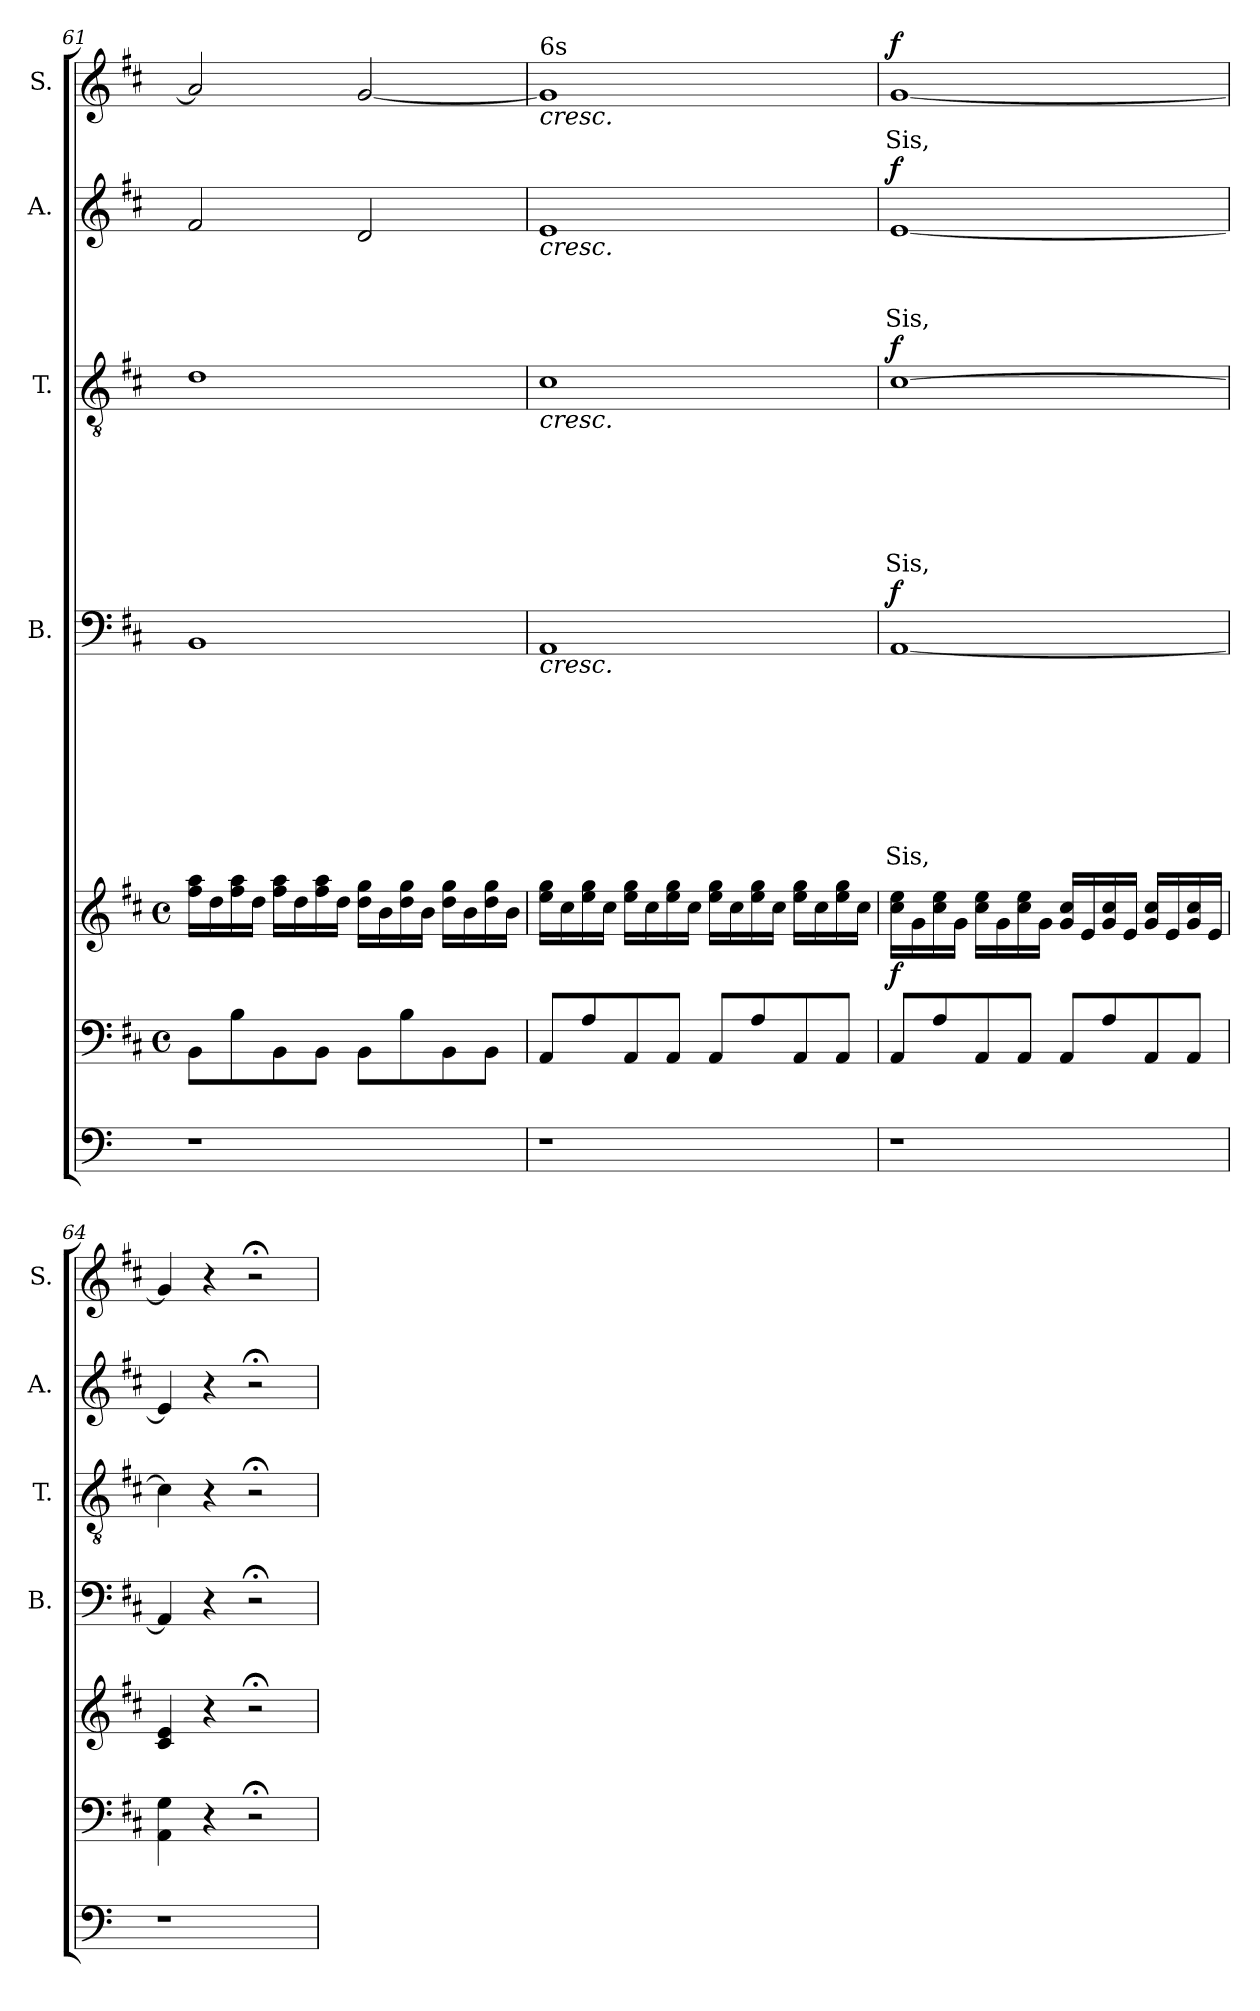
**kern	**kern	**kern	**dynam	**kern	**text	**text	**text	**text	**text	**text	**text	**text	**dynam	**kern	**text	**text	**text	**text	**text	**text	**dynam	**kern	**text	**text	**text	**dynam	**kern	**text	**dynam
*part7	*part6	*part5	*part5	*part4	*part4	*part4	*part4	*part4	*part4	*part4	*part4	*part4	*part4	*part3	*part3	*part3	*part3	*part3	*part3	*part3	*part3	*part2	*part2	*part2	*part2	*part2	*part1	*part1	*part1
*staff7	*staff6	*staff5	*staff5	*staff4	*staff4	*staff4	*staff4	*staff4	*staff4	*staff4	*staff4	*staff4	*staff4	*staff3	*staff3	*staff3	*staff3	*staff3	*staff3	*staff3	*staff3	*staff2	*staff2	*staff2	*staff2	*staff2	*staff1	*staff1	*staff1
*	*	*	*	*I"B.	*	*	*	*	*	*	*	*	*	*I"T.	*	*	*	*	*	*	*	*I"A.	*	*	*	*	*I"S.	*	*
*	*	*	*	*I'B.	*	*	*	*	*	*	*	*	*	*I'T.	*	*	*	*	*	*	*	*I'A.	*	*	*	*	*I'S.	*	*
*clefF4	*clefF4	*clefG2	*	*clefF4	*	*	*	*	*	*	*	*	*	*clefGv2	*	*	*	*	*	*	*	*clefG2	*	*	*	*	*clefG2	*	*
*	*ITrd1c2	*ITrd1c2	*	*ITrd1c2	*	*	*	*	*	*	*	*	*	*ITrd1c2	*	*	*	*	*	*	*	*ITrd1c2	*	*	*	*	*ITrd1c2	*	*
*k[]	*k[]	*k[]	*	*k[]	*	*	*	*	*	*	*	*	*	*k[]	*	*	*	*	*	*	*	*k[]	*	*	*	*	*k[]	*	*
*C:	*C:	*C:	*	*C:	*	*	*	*	*	*	*	*	*	*C:	*	*	*	*	*	*	*	*C:	*	*	*	*	*C:	*	*
*	*M4/4	*M4/4	*	*	*	*	*	*	*	*	*	*	*	*	*	*	*	*	*	*	*	*	*	*	*	*	*	*	*
*	*met(c)	*met(c)	*	*	*	*	*	*	*	*	*	*	*	*	*	*	*	*	*	*	*	*	*	*	*	*	*	*	*
=61	=61	=61	=61	=61	=61	=61	=61	=61	=61	=61	=61	=61	=61	=61	=61	=61	=61	=61	=61	=61	=61	=61	=61	=61	=61	=61	=61	=61	=61
1r	8AA\L	16ee\ 16gg\LL	.	1AA	.	.	.	.	.	.	.	.	.	1c	.	.	.	.	.	.	.	2e/	.	.	.	.	2g/]	.	.
.	.	16cc\	.	.	.	.	.	.	.	.	.	.	.	.	.	.	.	.	.	.	.	.	.	.	.	.	.	.	.
.	8A\	16ee\ 16gg\	.	.	.	.	.	.	.	.	.	.	.	.	.	.	.	.	.	.	.	.	.	.	.	.	.	.	.
.	.	16cc\JJ	.	.	.	.	.	.	.	.	.	.	.	.	.	.	.	.	.	.	.	.	.	.	.	.	.	.	.
.	8AA\	16ee\ 16gg\LL	.	.	.	.	.	.	.	.	.	.	.	.	.	.	.	.	.	.	.	.	.	.	.	.	.	.	.
.	.	16cc\	.	.	.	.	.	.	.	.	.	.	.	.	.	.	.	.	.	.	.	.	.	.	.	.	.	.	.
.	8AA\J	16ee\ 16gg\	.	.	.	.	.	.	.	.	.	.	.	.	.	.	.	.	.	.	.	.	.	.	.	.	.	.	.
.	.	16cc\JJ	.	.	.	.	.	.	.	.	.	.	.	.	.	.	.	.	.	.	.	.	.	.	.	.	.	.	.
.	8AA\L	16cc\ 16ff\LL	.	.	.	.	.	.	.	.	.	.	.	.	.	.	.	.	.	.	.	2c/	.	.	.	.	[<2f/	.	.
.	.	16a\	.	.	.	.	.	.	.	.	.	.	.	.	.	.	.	.	.	.	.	.	.	.	.	.	.	.	.
.	8A\	16cc\ 16ff\	.	.	.	.	.	.	.	.	.	.	.	.	.	.	.	.	.	.	.	.	.	.	.	.	.	.	.
.	.	16a\JJ	.	.	.	.	.	.	.	.	.	.	.	.	.	.	.	.	.	.	.	.	.	.	.	.	.	.	.
.	8AA\	16cc\ 16ff\LL	.	.	.	.	.	.	.	.	.	.	.	.	.	.	.	.	.	.	.	.	.	.	.	.	.	.	.
.	.	16a\	.	.	.	.	.	.	.	.	.	.	.	.	.	.	.	.	.	.	.	.	.	.	.	.	.	.	.
.	8AA\J	16cc\ 16ff\	.	.	.	.	.	.	.	.	.	.	.	.	.	.	.	.	.	.	.	.	.	.	.	.	.	.	.
.	.	16a\JJ	.	.	.	.	.	.	.	.	.	.	.	.	.	.	.	.	.	.	.	.	.	.	.	.	.	.	.
!!LO:LB:g=z
=62	=62	=62	=62	=62	=62	=62	=62	=62	=62	=62	=62	=62	=62	=62	=62	=62	=62	=62	=62	=62	=62	=62	=62	=62	=62	=62	=62	=62	=62
!	!	!	!	!	!	!	!	!	!	!	!	!	!	!	!	!	!	!	!	!	!	!	!	!	!	!	!LO:TX:a:t=6s	!	!
!	!	!	!	!	!	!	!	!	!	!	!	!	!LO:HP:b	!	!	!	!	!	!	!	!LO:HP:b	!	!	!	!	!LO:HP:b	!	!	!LO:HP:b
1r	8GG/L	16dd\ 16ff\LL	.	1GG	.	.	.	.	.	.	.	.	<	1B	.	.	.	.	.	.	<	1d	.	.	.	<	1f]	.	<
.	.	16b\	.	.	.	.	.	.	.	.	.	.	.	.	.	.	.	.	.	.	.	.	.	.	.	.	.	.	.
.	8G/	16dd\ 16ff\	.	.	.	.	.	.	.	.	.	.	.	.	.	.	.	.	.	.	.	.	.	.	.	.	.	.	.
.	.	16b\JJ	.	.	.	.	.	.	.	.	.	.	.	.	.	.	.	.	.	.	.	.	.	.	.	.	.	.	.
.	8GG/	16dd\ 16ff\LL	.	.	.	.	.	.	.	.	.	.	.	.	.	.	.	.	.	.	.	.	.	.	.	.	.	.	.
.	.	16b\	.	.	.	.	.	.	.	.	.	.	.	.	.	.	.	.	.	.	.	.	.	.	.	.	.	.	.
.	8GG/J	16dd\ 16ff\	.	.	.	.	.	.	.	.	.	.	.	.	.	.	.	.	.	.	.	.	.	.	.	.	.	.	.
.	.	16b\JJ	.	.	.	.	.	.	.	.	.	.	.	.	.	.	.	.	.	.	.	.	.	.	.	.	.	.	.
.	8GG/L	16dd\ 16ff\LL	.	.	.	.	.	.	.	.	.	.	.	.	.	.	.	.	.	.	.	.	.	.	.	.	.	.	.
.	.	16b\	.	.	.	.	.	.	.	.	.	.	.	.	.	.	.	.	.	.	.	.	.	.	.	.	.	.	.
.	8G/	16dd\ 16ff\	.	.	.	.	.	.	.	.	.	.	.	.	.	.	.	.	.	.	.	.	.	.	.	.	.	.	.
.	.	16b\JJ	.	.	.	.	.	.	.	.	.	.	.	.	.	.	.	.	.	.	.	.	.	.	.	.	.	.	.
.	8GG/	16dd\ 16ff\LL	.	.	.	.	.	.	.	.	.	.	.	.	.	.	.	.	.	.	.	.	.	.	.	.	.	.	.
.	.	16b\	.	.	.	.	.	.	.	.	.	.	.	.	.	.	.	.	.	.	.	.	.	.	.	.	.	.	.
.	8GG/J	16dd\ 16ff\	.	.	.	.	.	.	.	.	.	.	.	.	.	.	.	.	.	.	.	.	.	.	.	.	.	.	.
.	.	16b\JJ	.	.	.	.	.	.	.	.	.	.	.	.	.	.	.	.	.	.	.	.	.	.	.	.	.	.	.
=63	=63	=63	=63	=63	=63	=63	=63	=63	=63	=63	=63	=63	=63	=63	=63	=63	=63	=63	=63	=63	=63	=63	=63	=63	=63	=63	=63	=63	=63
!	!	!	!LO:DY:b	!	!	!	!	!	!	!	!	!LO:LY:b	!LO:DY:a	!	!	!	!	!	!	!LO:LY:b	!LO:DY:a	!	!	!	!LO:LY:b	!LO:DY:a	!	!LO:LY:b	!LO:DY:a
1r	8GG/L	16b\ 16dd\LL	f	[<1GG	.	.	.	.	.	.	.	-Sis,	f	[>1B	.	.	.	.	.	-Sis,	f	[<1d	.	.	-Sis,	f	[<1f	-Sis,	f
.	.	16f\	.	.	.	.	.	.	.	.	.	.	.	.	.	.	.	.	.	.	.	.	.	.	.	.	.	.	.
.	8G/	16b\ 16dd\	.	.	.	.	.	.	.	.	.	.	.	.	.	.	.	.	.	.	.	.	.	.	.	.	.	.	.
.	.	16f\JJ	.	.	.	.	.	.	.	.	.	.	.	.	.	.	.	.	.	.	.	.	.	.	.	.	.	.	.
.	8GG/	16b\ 16dd\LL	.	.	.	.	.	.	.	.	.	.	.	.	.	.	.	.	.	.	.	.	.	.	.	.	.	.	.
.	.	16f\	.	.	.	.	.	.	.	.	.	.	.	.	.	.	.	.	.	.	.	.	.	.	.	.	.	.	.
.	8GG/J	16b\ 16dd\	.	.	.	.	.	.	.	.	.	.	.	.	.	.	.	.	.	.	.	.	.	.	.	.	.	.	.
.	.	16f\JJ	.	.	.	.	.	.	.	.	.	.	.	.	.	.	.	.	.	.	.	.	.	.	.	.	.	.	.
.	8GG/L	16f/ 16b/LL	.	.	.	.	.	.	.	.	.	.	.	.	.	.	.	.	.	.	.	.	.	.	.	.	.	.	.
.	.	16d/	.	.	.	.	.	.	.	.	.	.	.	.	.	.	.	.	.	.	.	.	.	.	.	.	.	.	.
.	8G/	16f/ 16b/	.	.	.	.	.	.	.	.	.	.	.	.	.	.	.	.	.	.	.	.	.	.	.	.	.	.	.
.	.	16d/JJ	.	.	.	.	.	.	.	.	.	.	.	.	.	.	.	.	.	.	.	.	.	.	.	.	.	.	.
.	8GG/	16f/ 16b/LL	.	.	.	.	.	.	.	.	.	.	.	.	.	.	.	.	.	.	.	.	.	.	.	.	.	.	.
.	.	16d/	.	.	.	.	.	.	.	.	.	.	.	.	.	.	.	.	.	.	.	.	.	.	.	.	.	.	.
.	8GG/J	16f/ 16b/	.	.	.	.	.	.	.	.	.	.	.	.	.	.	.	.	.	.	.	.	.	.	.	.	.	.	.
.	.	16d/JJ	.	.	.	.	.	.	.	.	.	.	.	.	.	.	.	.	.	.	.	.	.	.	.	.	.	.	.
.	.	.	.	.	.	.	.	.	.	.	.	.	[	.	.	.	.	.	.	.	[	.	.	.	.	[	.	.	[
=64	=64	=64	=64	=64	=64	=64	=64	=64	=64	=64	=64	=64	=64	=64	=64	=64	=64	=64	=64	=64	=64	=64	=64	=64	=64	=64	=64	=64	=64
1r	4GG\ 4F\	4B/ 4d/	.	4GG/]	.	.	.	.	.	.	.	.	.	4B\]	.	.	.	.	.	.	.	4d/]	.	.	.	.	4f/]	.	.
.	4r	4r	.	4r	.	.	.	.	.	.	.	.	.	4r	.	.	.	.	.	.	.	4r	.	.	.	.	4r	.	.
.	2r;<	2r;<	.	2r;<	.	.	.	.	.	.	.	.	.	2r;<	.	.	.	.	.	.	.	2r;<	.	.	.	.	2r;<	.	.
=	=	=	=	=	=	=	=	=	=	=	=	=	=	=	=	=	=	=	=	=	=	=	=	=	=	=	=	=	=
*-	*-	*-	*-	*-	*-	*-	*-	*-	*-	*-	*-	*-	*-	*-	*-	*-	*-	*-	*-	*-	*-	*-	*-	*-	*-	*-	*-	*-	*-
